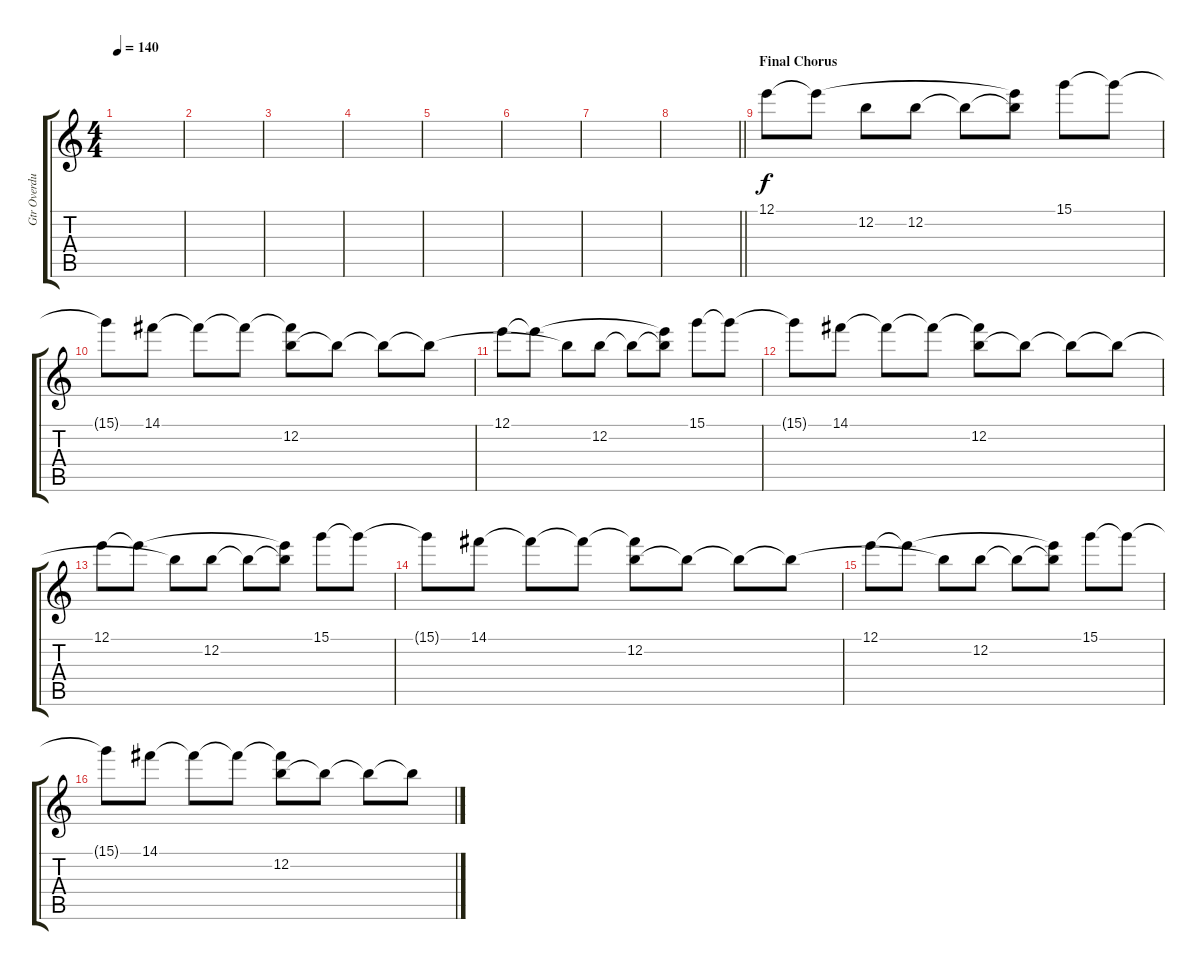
\track ("Gtr Overdub" "Gtr Overdu") {instrument distortionguitar}
\staff {score tabs}
\tuning (E4 B3 G3 D3 A2 E2) {hide}
\ts (4 4)
\tempo 140
\clef g2
\ks c
|
|
|
|
|
|
|
\barLineRight lightlight
|
\section ("" "Final Chorus")
12.1.8 12.1{t}.8 12.2.8 12.2.8 12.2{t}.8 (12.1{t} 12.2{t}).8 15.1.8 15.1{t}.8 |
15.1{t}.8 14.1.8 14.1{t}.8 14.1{t}.8 (14.1{t} 12.2).8 12.2{t}.8 12.2{t}.8 12.2{t}.8 |
12.1.8 12.1{t}.8 12.2{t}.8 12.2.8 12.2{t}.8 (12.1{t} 12.2{t}).8 15.1.8 15.1{t}.8 |
15.1{t}.8 14.1.8 14.1{t}.8 14.1{t}.8 (14.1{t} 12.2).8 12.2{t}.8 12.2{t}.8 12.2{t}.8 |
12.1.8 12.1{t}.8 12.2{t}.8 12.2.8 12.2{t}.8 (12.1{t} 12.2{t}).8 15.1.8 15.1{t}.8 |
15.1{t}.8 14.1.8 14.1{t}.8 14.1{t}.8 (14.1{t} 12.2).8 12.2{t}.8 12.2{t}.8 12.2{t}.8 |
12.1.8 12.1{t}.8 12.2{t}.8 12.2.8 12.2{t}.8 (12.1{t} 12.2{t}).8 15.1.8 15.1{t}.8 |
15.1{t}.8 14.1.8 14.1{t}.8 14.1{t}.8 (14.1{t} 12.2).8 12.2{t}.8 12.2{t}.8 12.2{t}.8
